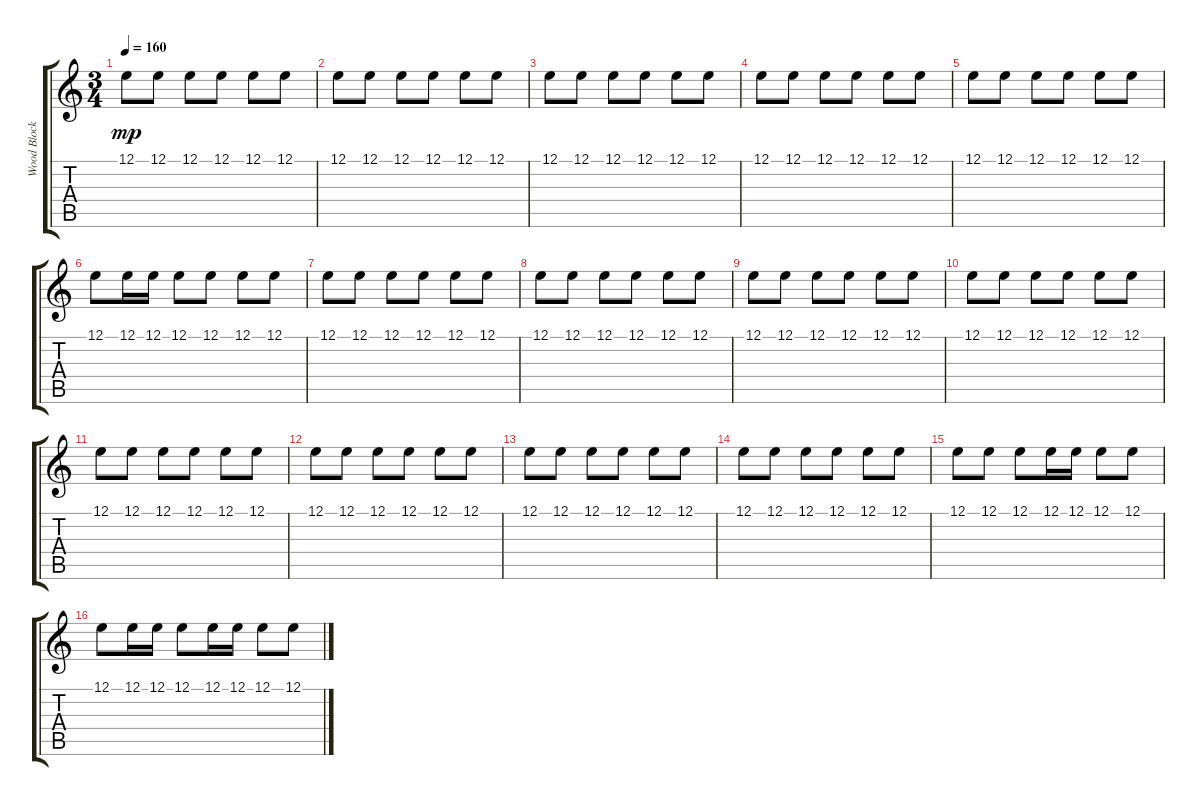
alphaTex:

\track ("Wood Block" "Wood Block") {instrument woodblock}
\staff {score tabs}
\tuning (E4 B3 G3 D3 A2 E2) {hide}
\ts (3 4)
\tempo 160
\clef g2
\ks c
12.1.8{dy mp} 12.1.8 12.1.8 12.1.8 12.1.8 12.1.8 |
12.1.8 12.1.8 12.1.8 12.1.8 12.1.8 12.1.8 |
12.1.8 12.1.8 12.1.8 12.1.8 12.1.8 12.1.8 |
12.1.8 12.1.8 12.1.8 12.1.8 12.1.8 12.1.8 |
12.1.8 12.1.8 12.1.8 12.1.8 12.1.8 12.1.8 |
12.1.8 12.1.16 12.1.16 12.1.8 12.1.8 12.1.8 12.1.8 |
12.1.8 12.1.8 12.1.8 12.1.8 12.1.8 12.1.8 |
12.1.8 12.1.8 12.1.8 12.1.8 12.1.8 12.1.8 |
12.1.8 12.1.8 12.1.8 12.1.8 12.1.8 12.1.8 |
12.1.8 12.1.8 12.1.8 12.1.8 12.1.8 12.1.8 |
12.1.8 12.1.8 12.1.8 12.1.8 12.1.8 12.1.8 |
12.1.8 12.1.8 12.1.8 12.1.8 12.1.8 12.1.8 |
12.1.8 12.1.8 12.1.8 12.1.8 12.1.8 12.1.8 |
12.1.8 12.1.8 12.1.8 12.1.8 12.1.8 12.1.8 |
12.1.8 12.1.8 12.1.8 12.1.16 12.1.16 12.1.8 12.1.8 |
12.1.8 12.1.16 12.1.16 12.1.8 12.1.16 12.1.16 12.1.8 12.1.8
